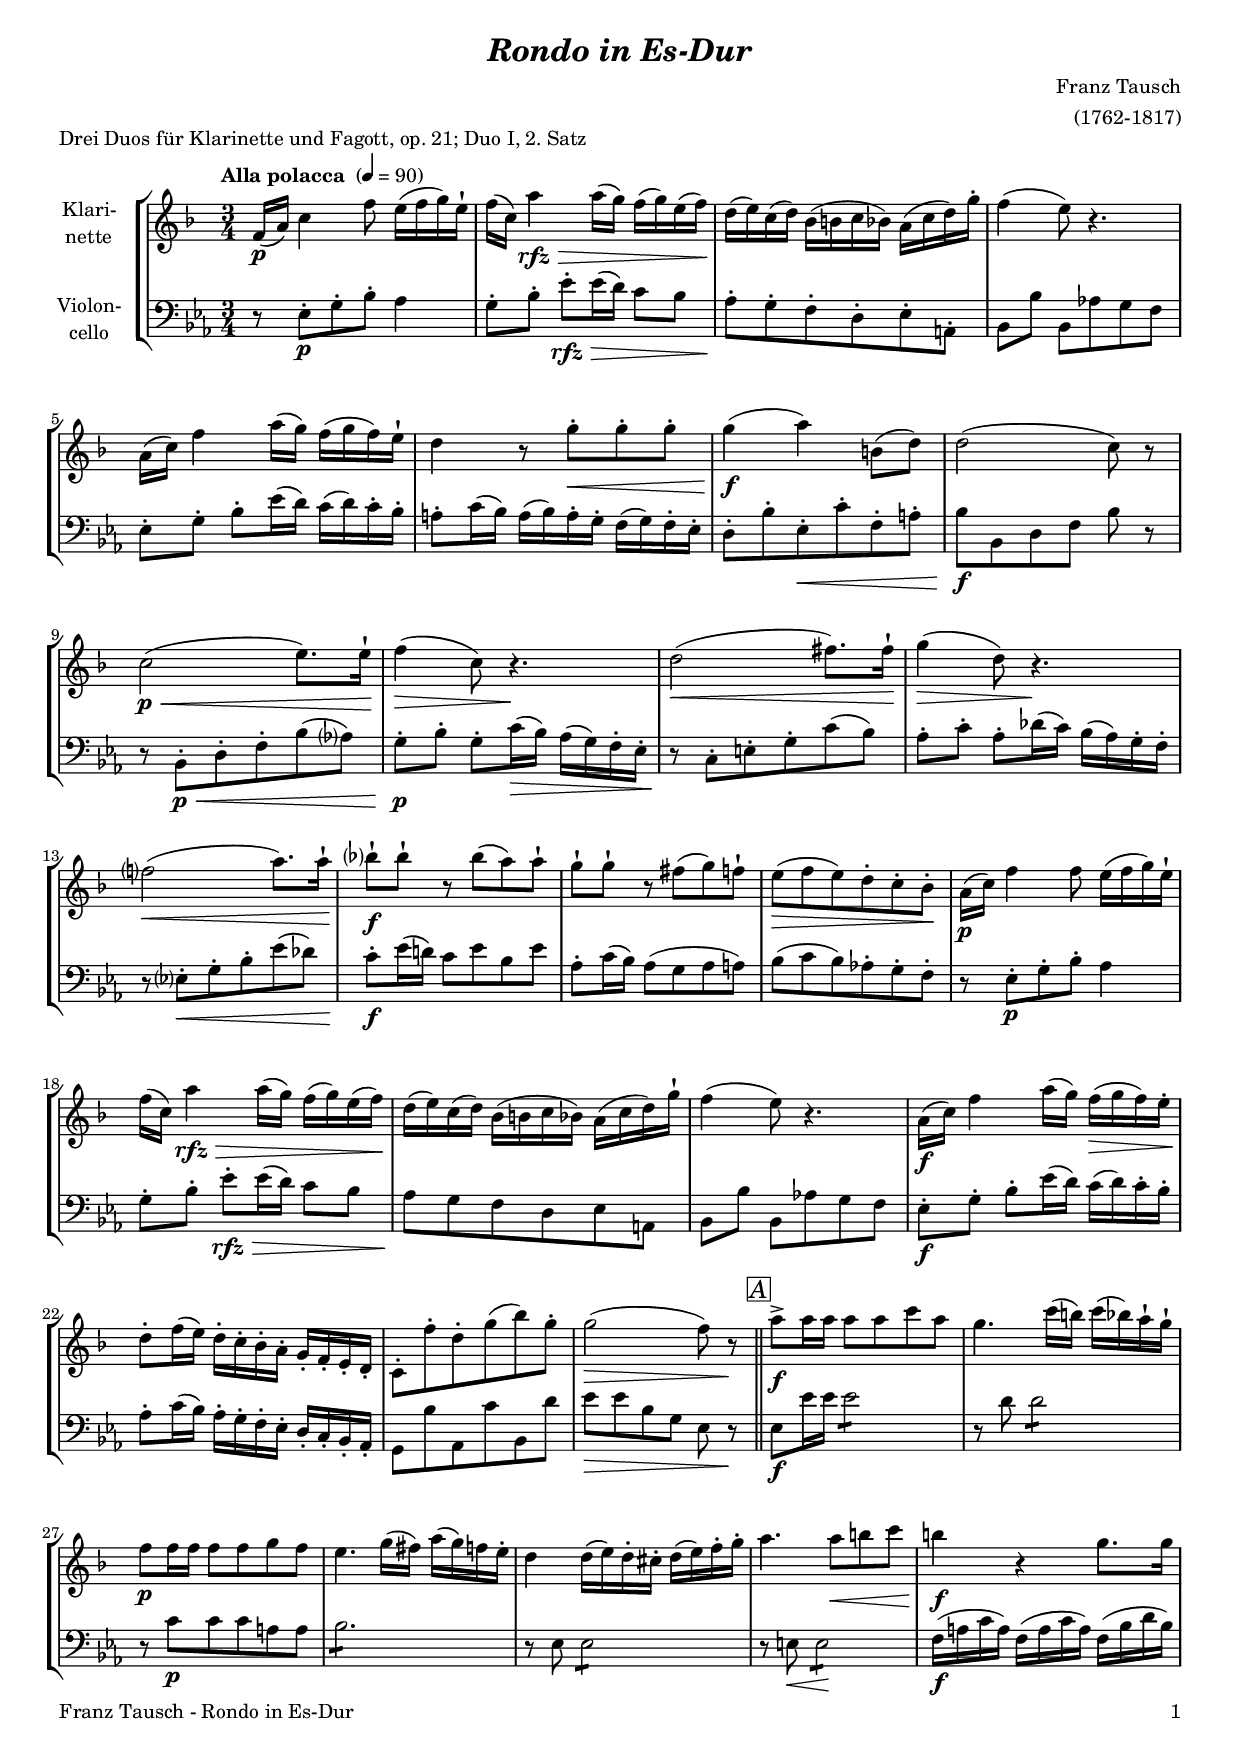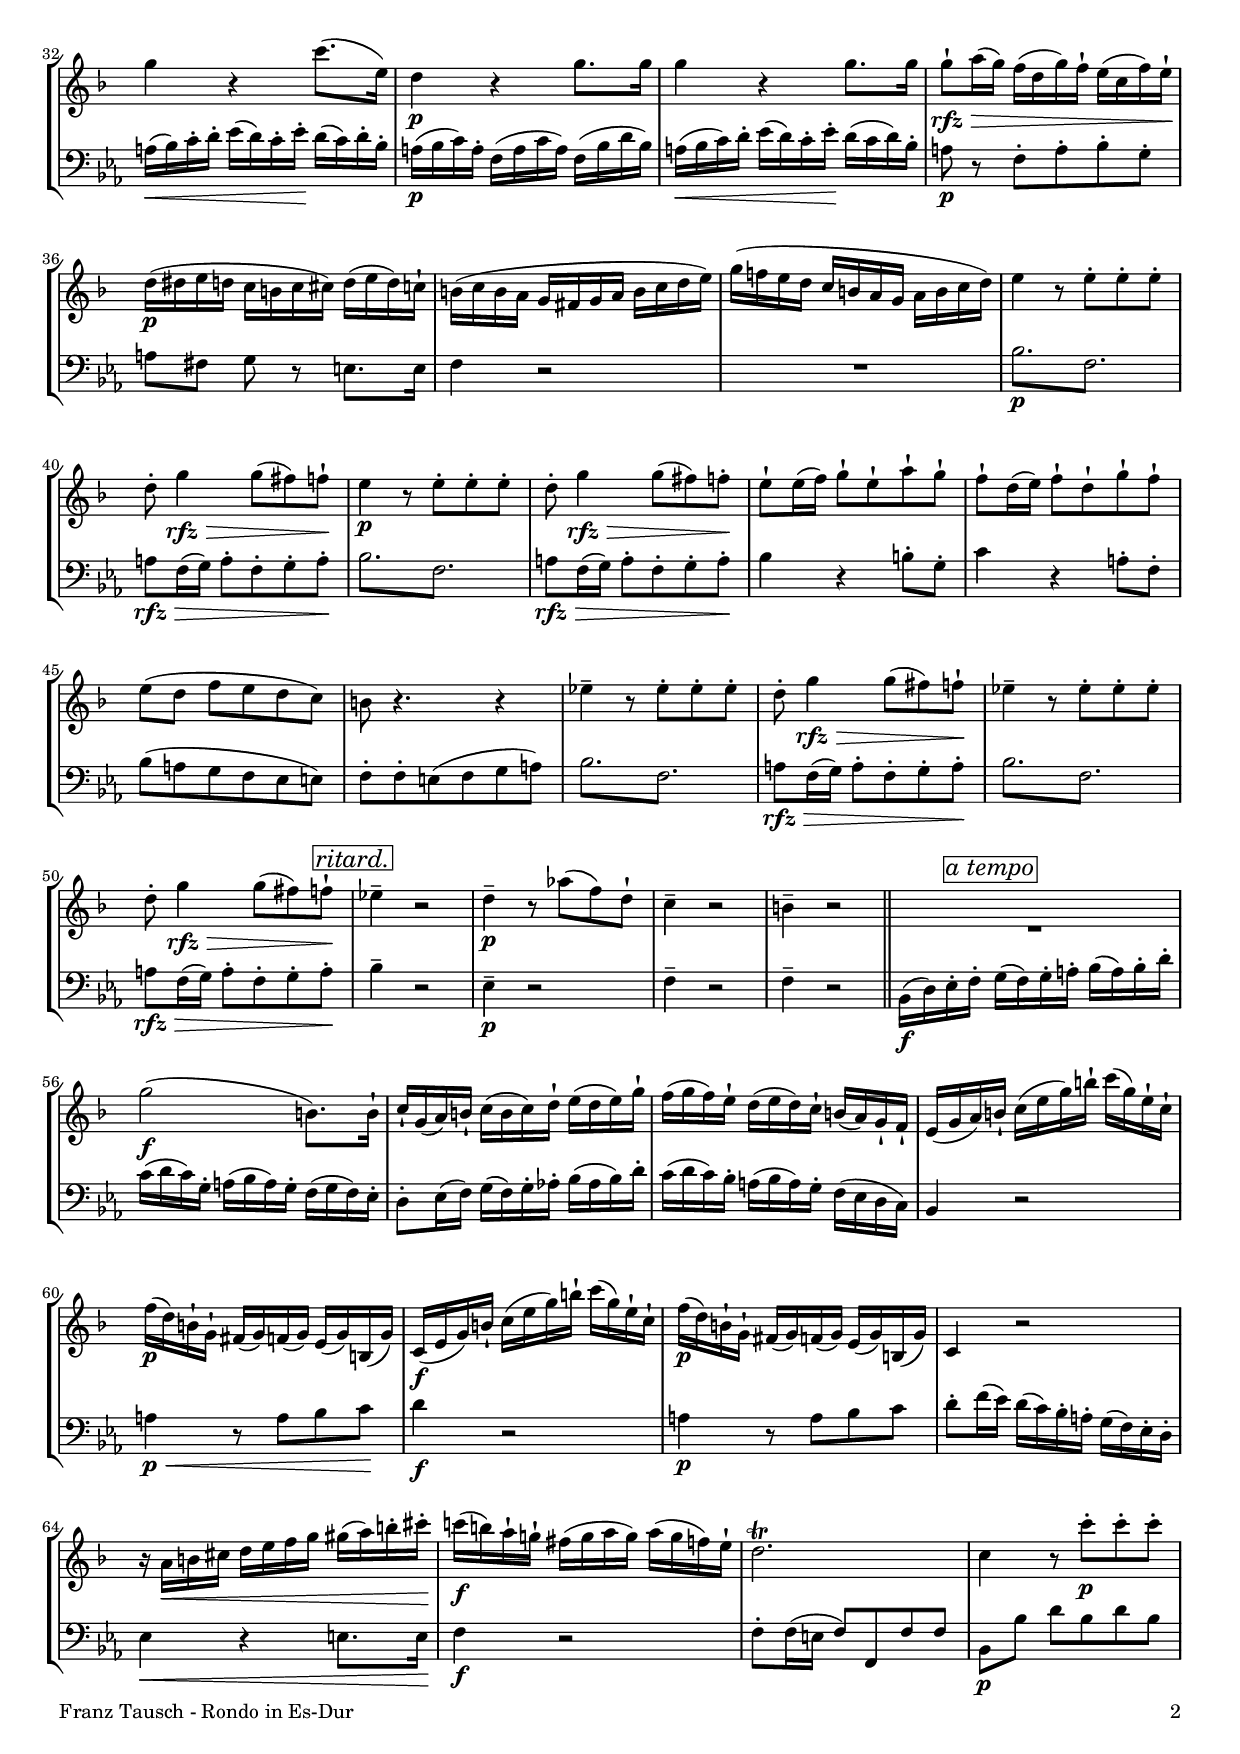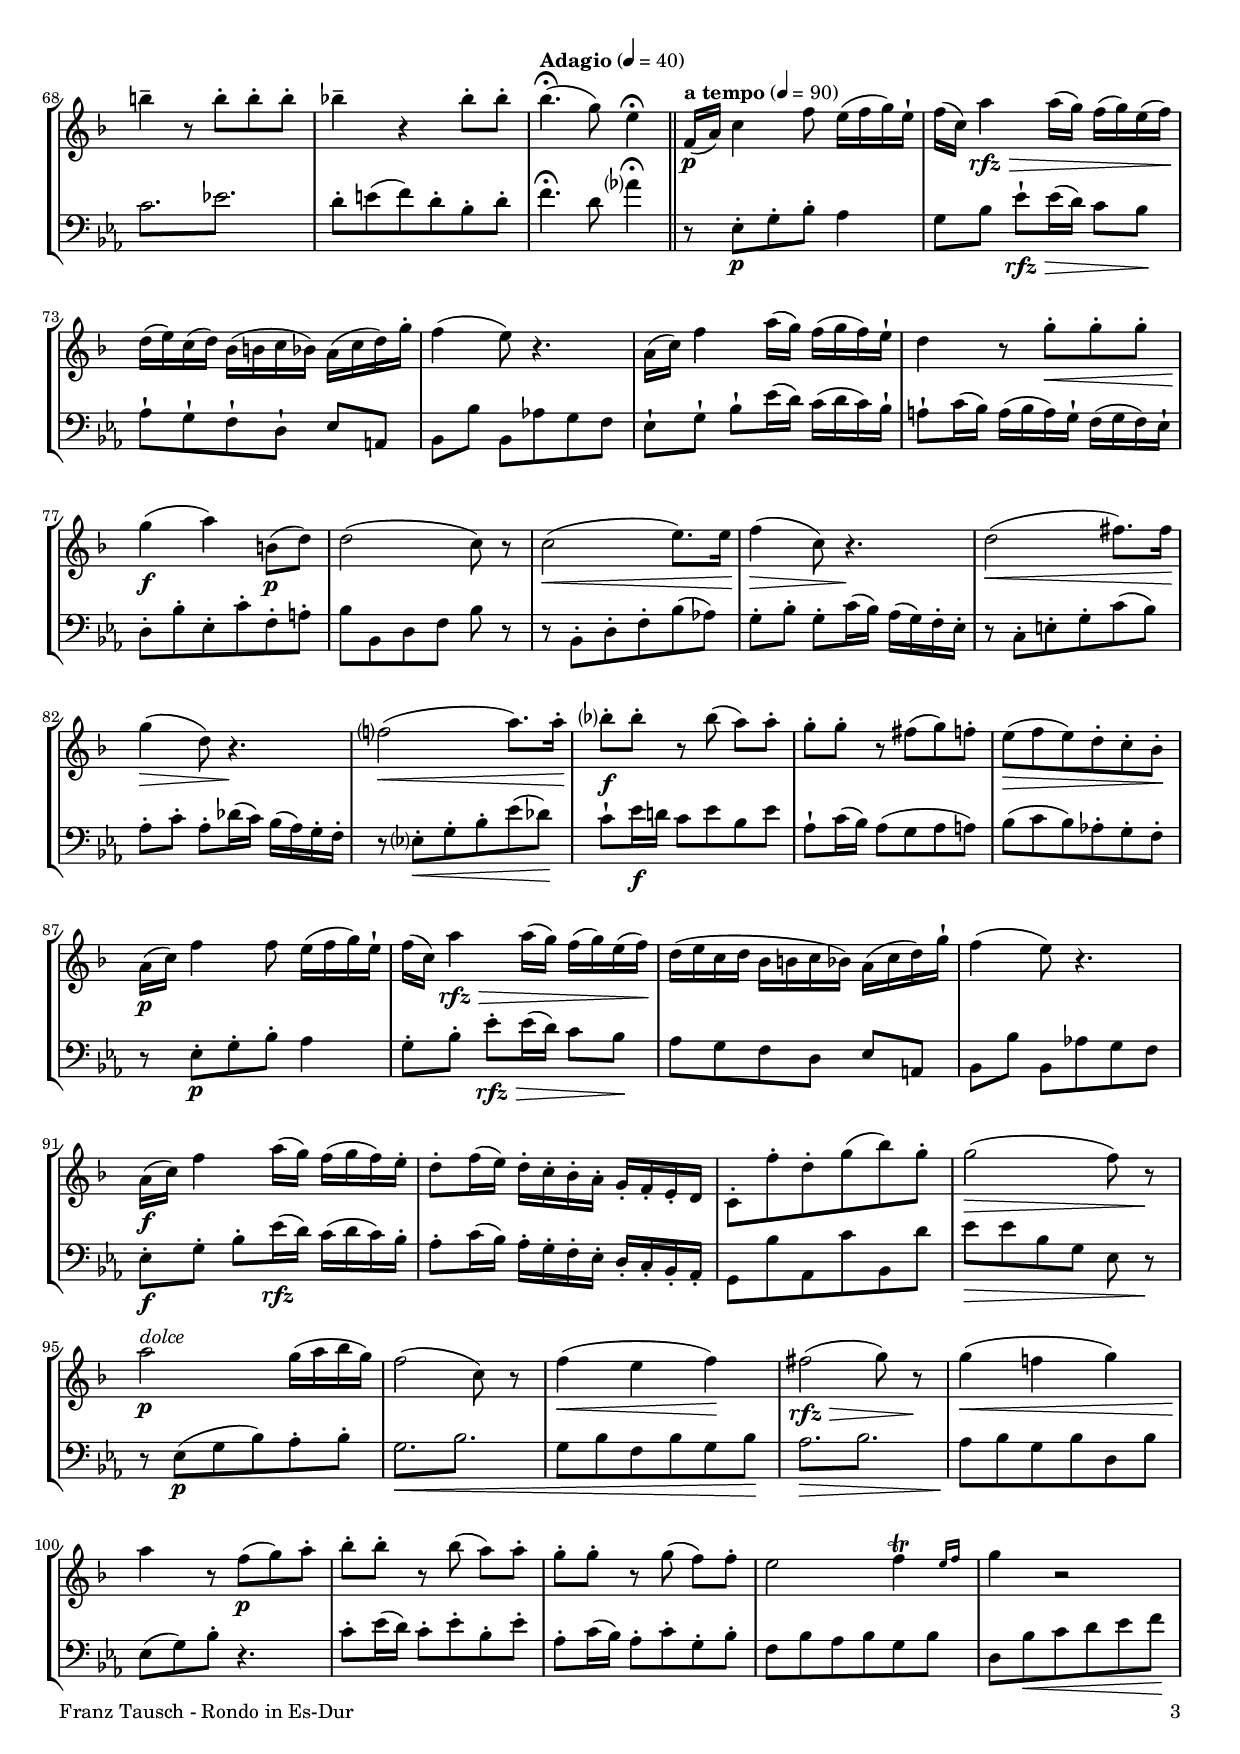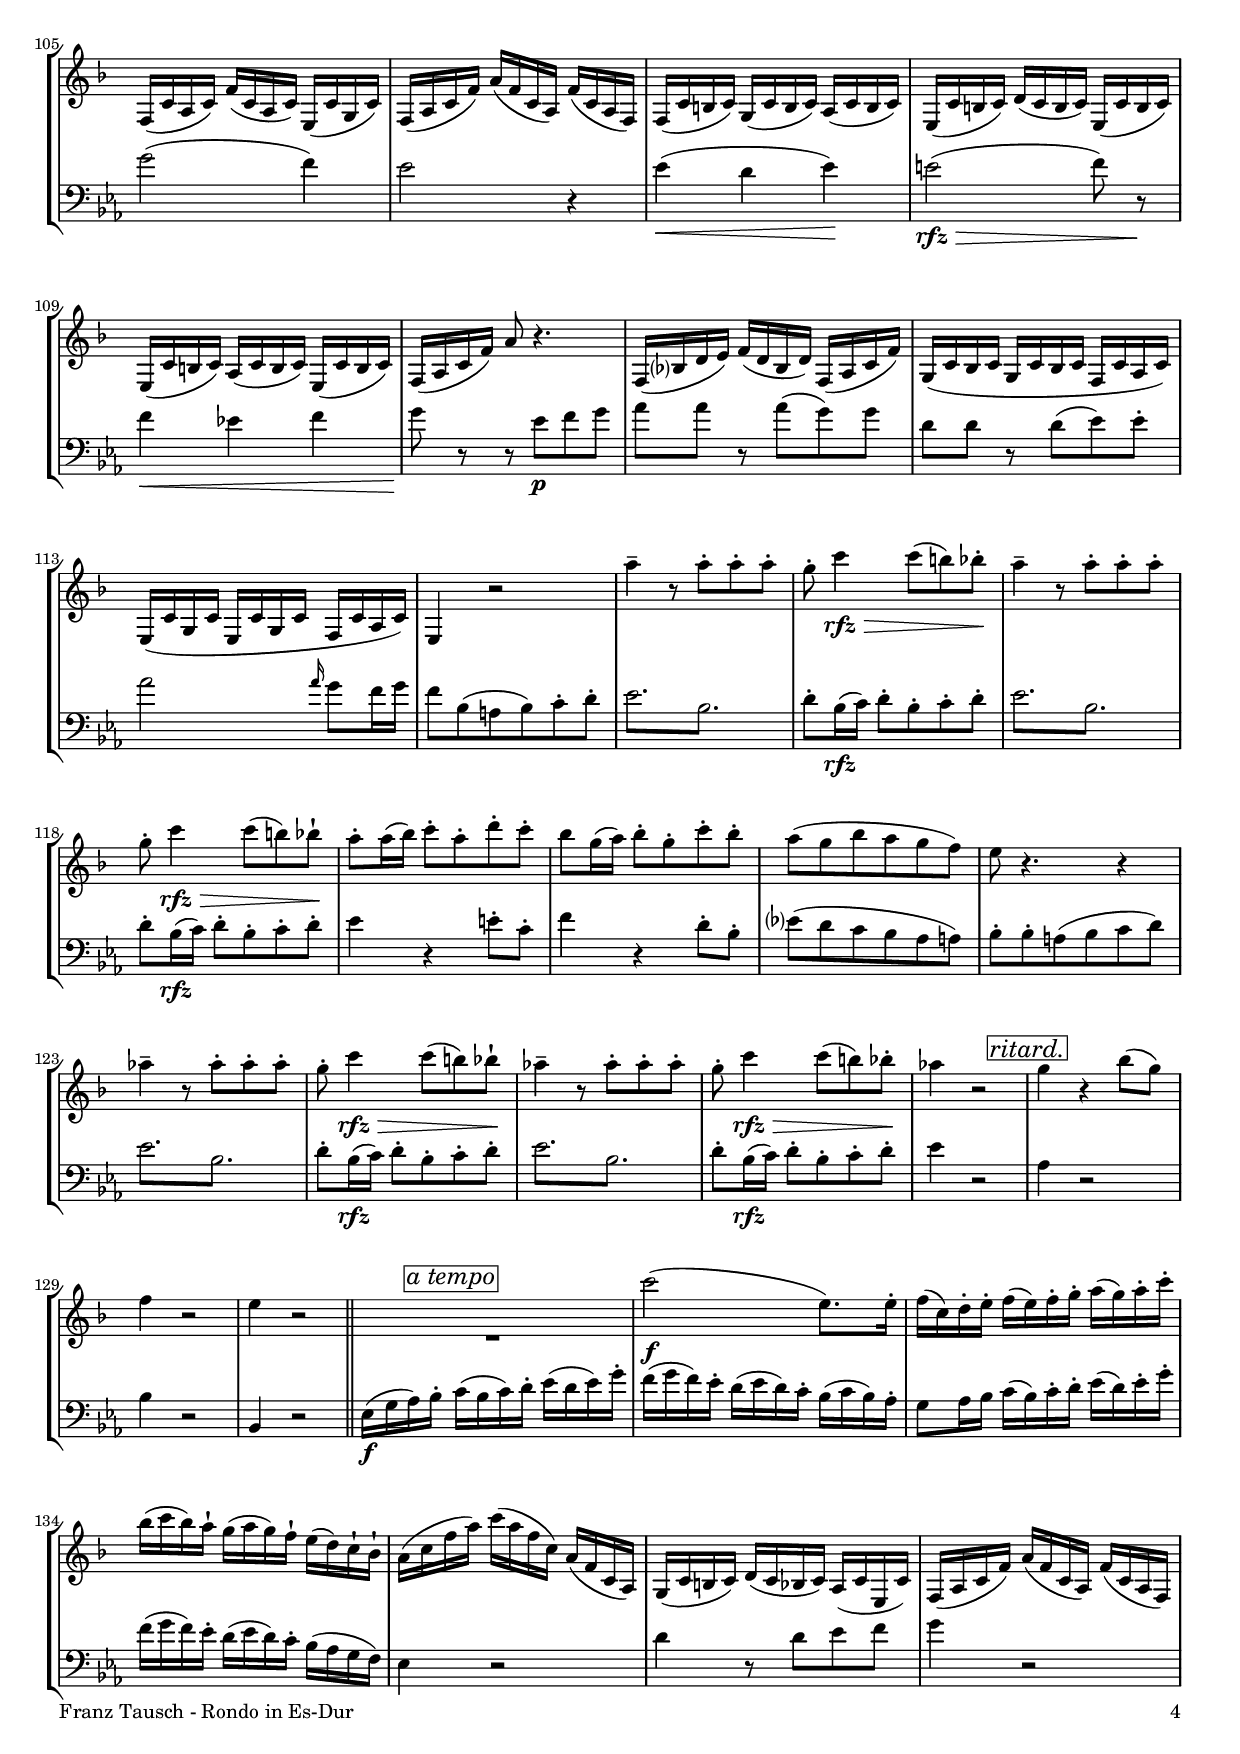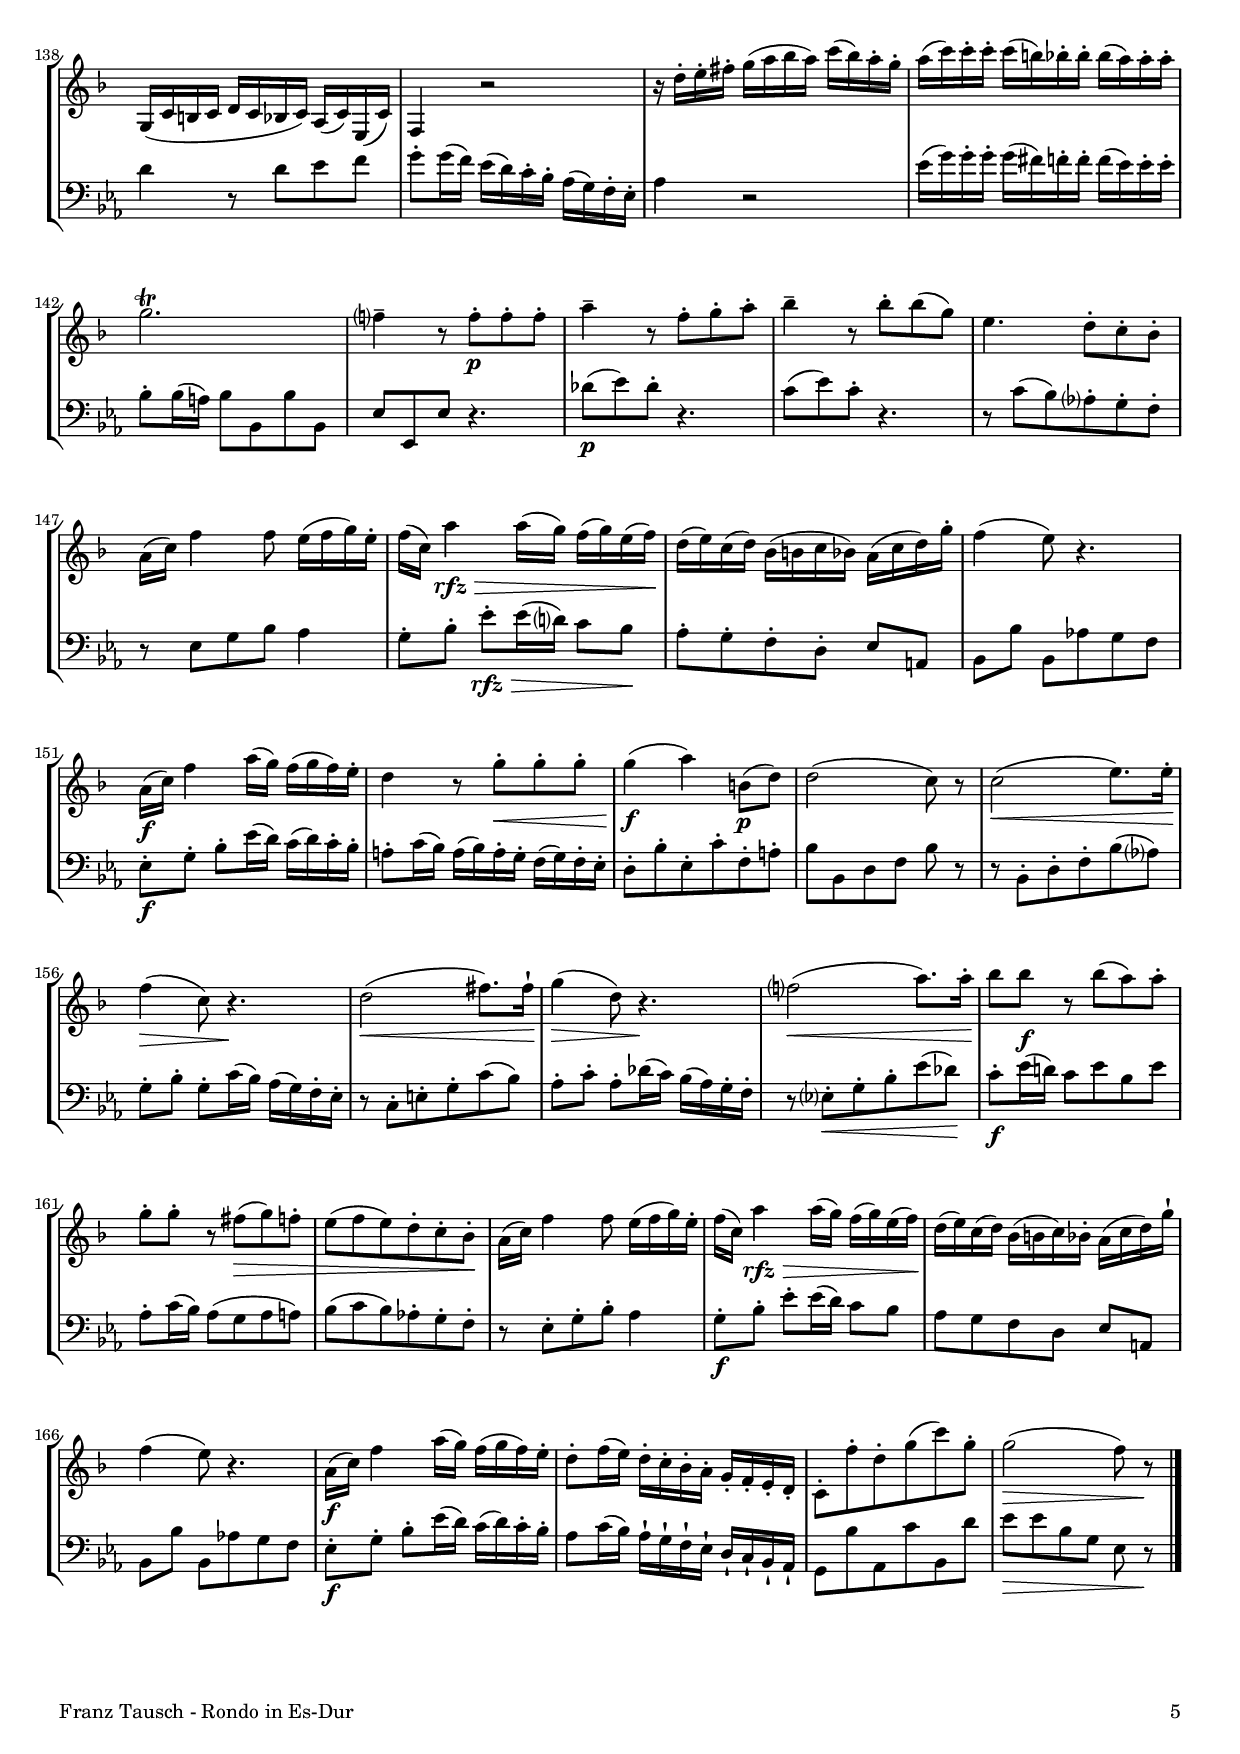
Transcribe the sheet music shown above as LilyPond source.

\version "2.18.2"
\include "deutsch.ly"
  
#(set-global-staff-size 17.1725)

\header {
  title     = \markup \bold \italic "Rondo in Es-Dur"
  composer  = "Franz Tausch"
  arranger  = "(1762-1817)"
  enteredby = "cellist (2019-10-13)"
  piece     = "Drei Duos für Klarinette und Fagott, op. 21; Duo I, 2. Satz"
}

voiceconsts = {
  \key es \major
  \time 3/4
  \clef "treble"
%  \numericTimeSignature
  \compressFullBarRests
  % Set default beaming for all staves
%  \set Timing.beamExceptions = #'()
%  \set Timing.baseMoment     = #(ly:make-moment 1 4)
%  \set Timing.beatStructure  = #'(1 1 1)
  \tempo "Alla polacca " 4=90
}

micl = "clarinet"
mifl = "flute"
miob = "oboe"
mifh = "french horn"
misx = "tenor sax"
mist = "string ensemble 1"
%miba = "cello"
miba = "bassoon"

atem = \mark \markup \box \italic "a tempo"
rita = \mark \markup \box \italic "ritard."

boxa = { \bar "||" \mark \markup \box \italic "A" }
adag = \tempo "Adagio" 4=40
boxb = { \bar "||" \tempo "a tempo" 4=90 }
dolc = \markup \italic "dolce"

va = \relative c' {
  \voiceconsts

  es16(\p g) b4 es8 d16( es f) d-!
  es( b) g'4\rfz\> g16( f) es( f) d( es)\!
  c( d) b( c) as( a b as) g( b c) f-.
  es4( d8) r4.
  g,16( b) es4 g16( f) es( f es) d-!
  c4 r8 f-.\< f-. f-.

  f4(\!\f g) a,8( c)
  c2( b8) r
  b2(\p\< d8.) d16-!\!
  es4(\> b8) r4.\!
  c2(\< e8.) e16-!\!
  f4(\> c8) r4.\!
  es?2(\< g8.) g16-!\!
  as?8-!\f as-! r as( g) g-!
  f-! f-! r e( f) es-!

  d(\> es d) c-. b-. as-.\!
  g16(\p b) es4 es8 d16( es f) d-!
  es( b) g'4\rfz\> g16( f) es( f) d( es)\!
  c( d) b( c) as( a b as) g( b c) f-!
  es4( d8) r4.
  g,16(\f b) es4 g16( f) es(\> f es) d-.

  c8-.\! es16( d) c-. b-. as-. g-. f-. es-. d-. c-.
  b8-. es'-. c-. f( as) f-.
  f2(\> es8) r\! \boxa

  g8->\f g16 g g8 g b g
  f4. b16( a) b( as) g-! f-!
  es8\p es16 es es8 es f es

  d4. f16( e) g( f) es d-.
  c4 c16( d) c-. h-. c( d) es-. f-.
  g4. g8\< a b
  a4\!\f r f8. f16
  f4 r b8.( d,16)
  c4\p r f8. f16
  f4 r f8. f16
  f8-!\rfz\> g16( f) es( c f) es-! d( b es) d-!\!

  c(\p cis d c b a b h) c( d c) b-!
  a( b a g f e f g a b c d)
  f( es! d c b a g f g a b c)
  d4 r8 d-. d-. d-.
  c-. f4\rfz\> f8( e) es-!\!

  d4\p r8 d-. d-. d-.
  c-. f4\rfz\> f8( e) es-.\!
  d-! d16( es) f8-! d-! g-! f-!
  es-! c16( d) es8-! c-! f-! es-!
  d([ c] es d c b)
  a r4. r4
  des-- r8 des-. des-. des-.

  c-. f4\rfz\> f8( e) es-!\!
  des4-- r8 des-. des-. des-.
  c-. f4\rfz\> f8( e) es-!\! \rita
  des4-- r2
  c4--\p r8 ges'( es) c-!
  b4-- r2
  a4-- r2 \bar "||"
  << { s4 \atem s2 } \\ R2. >>
  f'2(\f a,8.) a16-!
  b16-! f( g) a-! b( a b) c-! d( c d) f-!
  es( f es) d-! c( d c) b-! a( g) f-! es-!
  d( f g) a-! b( d f) a-! b( f) d-! b-!
  es(\p c) a!-! f-! e( f) es( f) d( f) a,( f')

  b,(\f d f) a-! b( d f) a-! b( f) d-! b-!
  es(\p c) a-! f-! e( f) es( f) d( f) a,( f')
  b,4 r2
  r16 g'\<a h c d es f fis( g) a-. h-.\!
  b!(\f a) g-! f!-! e( f g f) g( f es) d-!

  c2.\trill
  b4 r8 b'-.\p b-. b-.
  a4-- r8 a-. a-. a-.
  as!4-- r as8-. as-. \adag
  as4.(\fermata f8) d4\fermata \boxb
  es,16(\p g) b4 es8 d16( es f) d-!

  es( b) g'4\rfz\> g16( f) es( f) d( es)\!

  c( d) b( c) as( a b as) g( b c) f-.
  es4( d8) r4.
  g,16( b) es4 g16( f) es( f es) d-!
  c4 r8 f-.\< f-. f-.
  f4(\!\f g) a,8(\p c)
  c2( b8) r
  b2(\< d8.) d16

  es4(\> b8) r4.\!
  c2(\< e8.) e16\!
  f4(\> c8) r4.\!
  es?2(\< g8.) g16-.\!
  as?8-.\f as-. r as( g)[ g]-.
  f-. f-. r e( f) es-.
  d(\> es d) c-. b-. as-.\!
  g16(\p b) es4 es8 d16( es f) d-!

  es( b) g'4\rfz\> g16( f) es( f) d( es)\!
  c( d b c as a b as) g( b c) f-!
  es4( d8) r4.
  g,16(\f b) es4 g16( f) es( f es) d-.
  c8-. es16( d) c-. b-. as-. g-. f-. es-. d-. c

  b8-. es'-. c-. f( as) f-.
  f2(\> es8) r\!
  g2^\dolc\p f16( g as f)
  es2( b8) r
  es4(\< d es)\!
  e2(\rfz\> f8) r\!
  f4(\< es! f)
  g\! r8 es(\p f) g-.
  as-. as-. r as( g)[ g]-.

  f-. f-. r f( es)[ es]-.
  d2 \afterGrace es4\trill { d16[ es] }
  f4 r2
  es,,16( b' g b) es( b g b) d,( b' f b)
  es,( g b es) g( es b g) es'( b g es)
  es( b' a b) f( b a b) g( b a b)

  d,( b' a b) c( b a b) d,( b' a b)
  d,( b' a b) g( b a b) d,( b' a b)
  es,( g b es) g8 r4.
  es,16( as? c d) es( c as c) es,( g b es)
  f,( b as b f b as b es, b' g b)

  d,( b' f b d, b' f b es, b' g b)
  d,4 r2
  g''4-- r8 g-. g-. g-.
  f-. b4\rfz\> b8( a) as-.\!
  g4-- r8 g-. g-. g-.
  f-. b4\rfz\> b8( a) as-!\!
  g-. g16( as) b8-. g-. c-. b-.

  as f16( g) as8-.  f-. b-. as-.
  g( f as g f es)
  d r4. r4
  ges4-- r8 ges-. ges-. ges-.
  f-. b4\rfz\> b8( a) as-!\!
  ges4-- r8 ges-. ges-. ges-.
  f-. b4\rfz\> b8( a) as-.\!
  ges4 r2 \rita

  f4 r as8( f)
  es4 r2
  d4 r2 \bar "||"
  << { s4 \atem s2 } \\ R2. >>
  b'2(\f d,8.) d16-.
  es( b) c-. d-. es( d) es-. f-. g( f) g-. b-.
  as( b as) g-! f( g f) es-! d( c) b-! as-!

  g( b es g) b( g es b) g( es b g)
  f( b a b) c( b as b) g( b d, b')
  es,( g b es) g( es b g) es'( b g es)
  f( b a b c b as b) g( b) d,( b')
  es,4 r2

  r16 c''-. d-. e-. f( g as g) b( as) g-. f-.
  g( b) b-. b-. b( a) as-. as-. as( g) g-. g-.
  f2.\trill
  es?4-- r8 es-.\p es-. es-.
  g4-- r8 es-. f-. g-.

  as4-- r8 as-. as( f)
  d4. c8-. b-. as-.
  g16( b) es4 es8 d16( es f) d-.
  es( b) g'4\rfz\> g16( f) es( f) d( es)\!
  c( d) b( c) as( a b as) g( b c) f-.
  es4( d8) r4.

  g,16(\f b) es4 g16( f) es( f es) d-.
  c4 r8 f-.\< f-. f-.
  f4(\!\f g) a,8(\p c)
  c2( b8) r
  b2(\< d8.) d16-.\!
  es4(\> b8) r4.\!
  c2(\< e8.) e16-!\!

  f4(\> c8) r4.\!
  es?2(\< g8.) g16-.\!
  as8 as\f r as( g) g-.
  f-. f-. r e(\> f) es-.
  d( es d) c-. b-. as-.\!
  g16( b) es4 es8 d16( es f) d-.
  es( b) g'4\rfz\> g16( f) es( f) d( es)\!

  c( d) b( c) as( a b) as-. g( b c) f-!
  es4( d8) r4.
  g,16(\f b) es4 g16( f) es( f es) d-.
  c8-. es16( d) c-. b-. as-. g-. f-. es-. d-. c-.
  b8-. es'-. c-. f( b) f-.
  f2(\> es8) r\! \bar "|."
}

vb = \relative c {
  \voiceconsts
  \clef "bass"

  r8 es-.\p g-. b-. as4
  g8-. b-. es-.\rfz\> es16( d) c8 b
  as-.\! g-. f-. d-. es-. a,-.
  b b' b,[ as'! g f]
  es-. g-. b-. es16( d) c( d) c-. b-.

  a8-. c16( b) a( b) a-. g-. f( g) f-. es-.
  d8-. b'-. es,-.\< c'-. f,-. a-.
  b8[\!\f b, d f] b r
  r b,-.\p\< d-. f-. b( as?)
  g-.\!\p b-. g-. c16(\> b) as( g) f-. es-.
  r8\! c-. e-. g-. c( b)

  as-. c-. as-. des16( c) b( as) g-. f-.
  r8 es?-.\< g-. b-. es( des)
  c-.\!\f es16( d!) c8 es b es
  as,-. c16( b) as8( g as a)
  b( c b) as!-. g-. f-.
  r es-.\p g-. b-. as4

  g8-. b-. es-.\rfz\> es16( d) c8 b
  as\! g f d es a,
  b[ b'] b, as'! g f
  es-.\f g-. b-. es16( d) c( d) c-. b-.
  as8-. c16( b) as-. g-. f-. es-. d-. c-. b-. as-.
  g8 b' as, c' b, d'

  es[\> es b g] es r\! \boxa
  es8\f es'16 es \repeat tremolo 4 es8
  r d \repeat tremolo 4 d
  r c\p c c a a
  \repeat tremolo 6 b
  r es, \repeat tremolo 4 es
  r e\< \repeat tremolo 4 e\!

  f16(\f a c a) f( a c a) f( b d b)
  a(\< b) c-. d-. es( d) c-. es-.\! d( c) d-. b-.
  a(\p b c) a-. f( a c a) f( b d b)
  a(\< b c) d-. es( d) c-. es-.\! d( c d) b-.

  a8\p r f-. a-. b-. g-.
  a[ fis] g r e8. e16
  f4 r2
  R2.
  \repeat tremolo 3 { b8\p f }
  a\rfz\> f16( g) a8-. f-. g-. a-.\!
  \repeat tremolo 3 { b f }

  a\rfz\> f16( g) a8-. f-. g-. a-.\!
  b4 r h8-. g-.
  c4 r a8-. f-.
  b( a g f es e)
  f-. f-. e( f g a)
  \repeat tremolo 3 { b f }
  a\rfz\> f16( g) a8-. f-. g-. a-.\!

  \repeat tremolo 3 { b f }
  a\rfz\> f16( g) a8-. f-. g-. a-.\! \rita
  b4-- r2
  es,4--\p r2
  f4-- r2
  f4-- r2 \bar "||"
  b,16(\f d) es-. f-. \atem g( f) g-. a-. b( a) b-. d-.

  c( d c) g-. a( b a) g-. f( g f) es-.
  d8-. es16( f) g( f) g-. as!-. b( as b) d-.
  c( d c) b-. a( b a) g-. f( es d c) b4 r2
  a'4\p\< r8 a b c\!
  d4\f r2

  a4\p r8 a b c
  d-. f16( es) d( c) b-. a-. g( f) es-. d-.
  es4\< r e8. e16\!
  f4\f r2
  f8-. f16( e f8) f, f' f
  b,[\p b'] d b d b
  \repeat tremolo 3 { c es! }

  d-. e( f) d-. b-. d-. \adag
  f4.\fermata d8 as'?4\fermata \boxb
  r8 es,-.\p g-. b-. as4
  g8 b es-!\rfz\> es16( d) c8 b\!
  as-! g-! f-! d-! es[ a,]
  b[ b'] b, as'! g f
  es-! g-! b-! es16( d) c( d c) b-!

  a8-! c16( b) a( b a) g-! f( g f) es-!
  d8-. b'-. es,-. c'-. f,-. a-.
  b[ b, d f] b r
  r b,-. d-. f-. b( as!)
  g-. b-. g-. c16( b) as( g) f-. es-.
  r8 c-. e-. g-. c( b)

  as-. c-. as-. des16( c) b( as) g-. f-.
  r8 es?-.\< g-. b-. es( des)\!
  c-! es16\f d! c8 es b es
  as,-! c16( b) as8( g as a)
  b( c b) as!-. g-. f-.
  r es-.\p g-. b-. as4
  g8-. b-. es-.\rfz\> es16( d) c8 b\!

  as g f d es[ a,]
  b[ b'] b, as'! g f
  es-.\f g-. b-. es16(\rfz d) c( d c) b-.
  as8-. c16( b) as-. g-. f-. es-. d-. c-. b-. as-.
  g8 b' as, c' b, d'
  es[\> es b g] es r\!

  r es(\p g b) as-. b-.
  \repeat tremolo 3 { g\< b }
  g b f b g b\!
  \repeat tremolo 3 { as\> b }
  as\! b g b d, b'
  es,( g) b-. r4.
  c8-. es16( d) c8-. es-. b-. es-.

  as,-. c16( b) as8-. c-. g-. b-.
  f b as b g b
  d, b'\< c d es f\!
  g2( f4)
  es2 r4
  es(\< d es)\!
  e2(\rfz\> f8) r\!
  f4\< es! f

  g8\! r r es\p f g
  as as r as( g) g
  d d r d( es) es-.
  as2 \grace as16 g8 f16 g
  f8 b,( a b) c-. d-.
  \repeat tremolo 3 { es b }
  d-. b16(\rfz c) d8-. b-. c-. d-.

  \repeat tremolo 3 {  es b }
  d-. b16(\rfz c) d8-. b-. c-. d-.
  es4 r e8-. c-.
  f4 r d8-. b-.
  es?( d c b as a)
  b-. b-. a( b c d)
  \repeat tremolo 3 { es b }

  d-. b16(\rfz c) d8-. b-. c-. d-.
  \repeat tremolo 3 { es b }
  d-. b16(\rfz c) d8-. b-. c-. d-.
  es4 r2 \rita
  as,4 r2
  b4 r2
  b,4 r2 \bar "||"

  es16(\f g as) b-. \atem c( b c) d-. es( d es) g-.
  f( g f) es-. d( es d) c-. b( c b) as-.
  g8 as16 b c( b) c-. d-. es( d) es-. g-.
  f( g f) es-. d( es d) c-. b( as g f)

  es4 r2
  d'4 r8 d es f
  g4 r2
  d4 r8 d es f
  g-. g16( f) es( d) c-. b-. as( g) f-. es-.
  as4 r2

  es'16( g) g-. g-. g( fis) f-. f-. f( es) es-. es-.
  b8-. b16( a) b8 b, b' b,
  es es, es' r4.
  des'8(\p es) des-. r4.
  c8( es) c-. r4.
  r8 c( b) as?-. g-. f-.
  r es g b as4

  g8-. b-. es-.\rfz\> es16( d?) c8 b\!
  as-. g-. f-. d-. es[ a,]
  b[ b'] b,[ as'! g f]
  es-.\f g-. b-. es16( d) c( d) c-. b-.
  a8-. c16( b) a( b) a-. g-. f( g) f-. es-.

  d8-. b'-. es,-. c'-. f,-. a-.
  b[ b, d f] b r
  r b,-. d-. f-. b( as?)
  g-. b-. g-. c16( b) as( g) f-. es-.
  r8 c-. e-. g-. c( b)
  as-. c-. as-. des16( c) b( as) g-. f-.

  r8 es?-.\< g-. b-. es( des)\!
  c-.\f es16( d!) c8 es b es
  as,-. c16( b) as8( g as a)
  b( c b) as!-. g-. f-.
  r es-. g-. b-. as4
  g8-.\f b-. es-. es16( d) c8 b

  as g f d es[ a,]
  b[ b'] b, as'! g f
  es-.\f g-. b-. es16( d) c( d) c-. b-.
  as8 c16( b) as-! g-! f-! es-! d-! c-! b-! as-!
  g8 b' as, c' b, d'
  es[\> es b g] es r\! \bar "|."
}


music = \new StaffGroup <<
      \new Staff {
	\set Staff.midiInstrument = \micl
	\set Staff.instrumentName = \markup \center-column { "Klari-" "nette" }
	\transpose es f { \va }
      }

      \new Staff {
	\set Staff.midiInstrument = \miba
	\set Staff.instrumentName = \markup \center-column { "Violon-" "cello" }
	\transpose es es { \vb }
      }
>>

\book {
   \paper {
    print-page-number = ##t
    print-first-page-number = ##t
    oddHeaderMarkup = \markup \null
    evenHeaderMarkup = \markup \null
    oddFooterMarkup = \markup {
      \fill-line {
        \on-the-fly #print-page-number-check-first
        "Franz Tausch - Rondo in Es-Dur" \fromproperty #'page:page-number-string
      }
    }
    evenFooterMarkup = \oddFooterMarkup
  } \score {
    \music
    \layout {}
  }

  \score {
    \unfoldRepeats \music

    \midi {
      \context {
        \Score
      }
    }
  }
}
